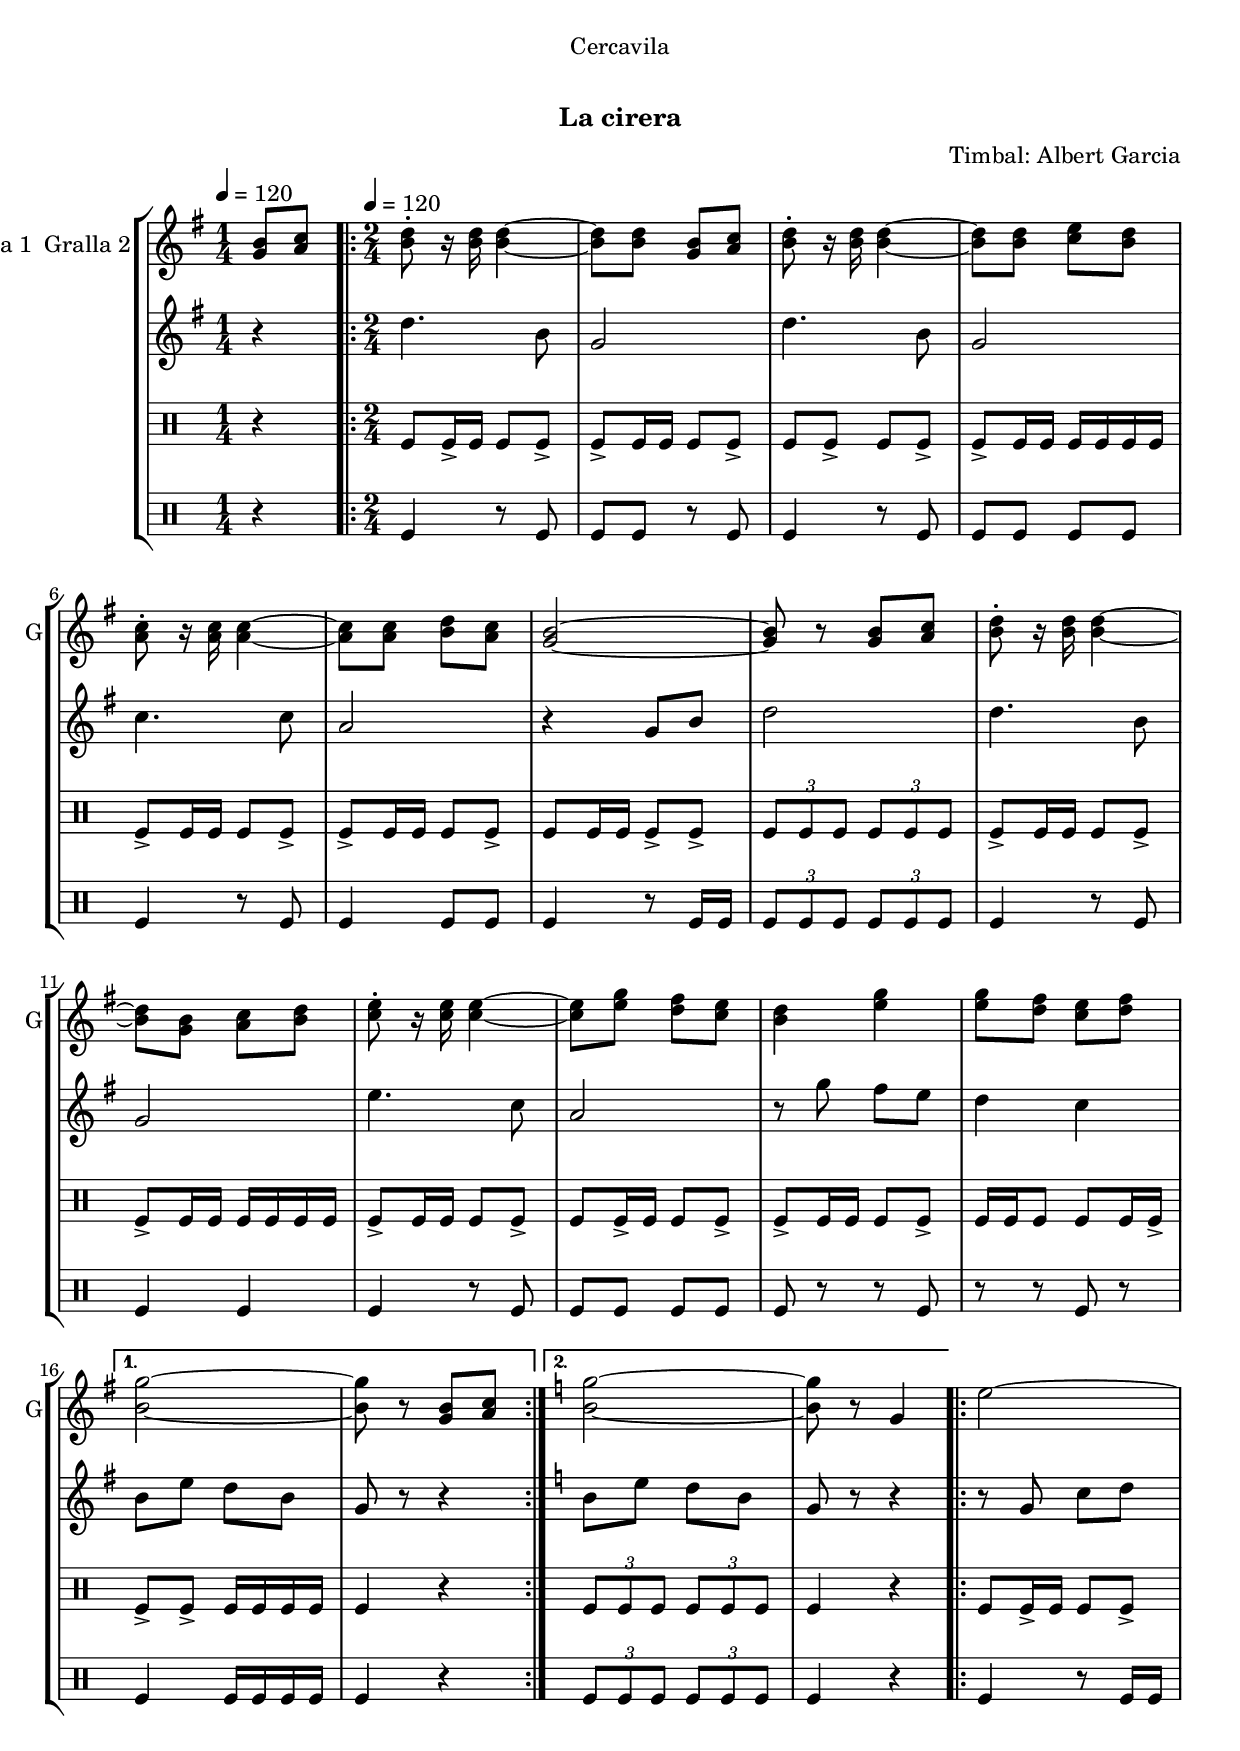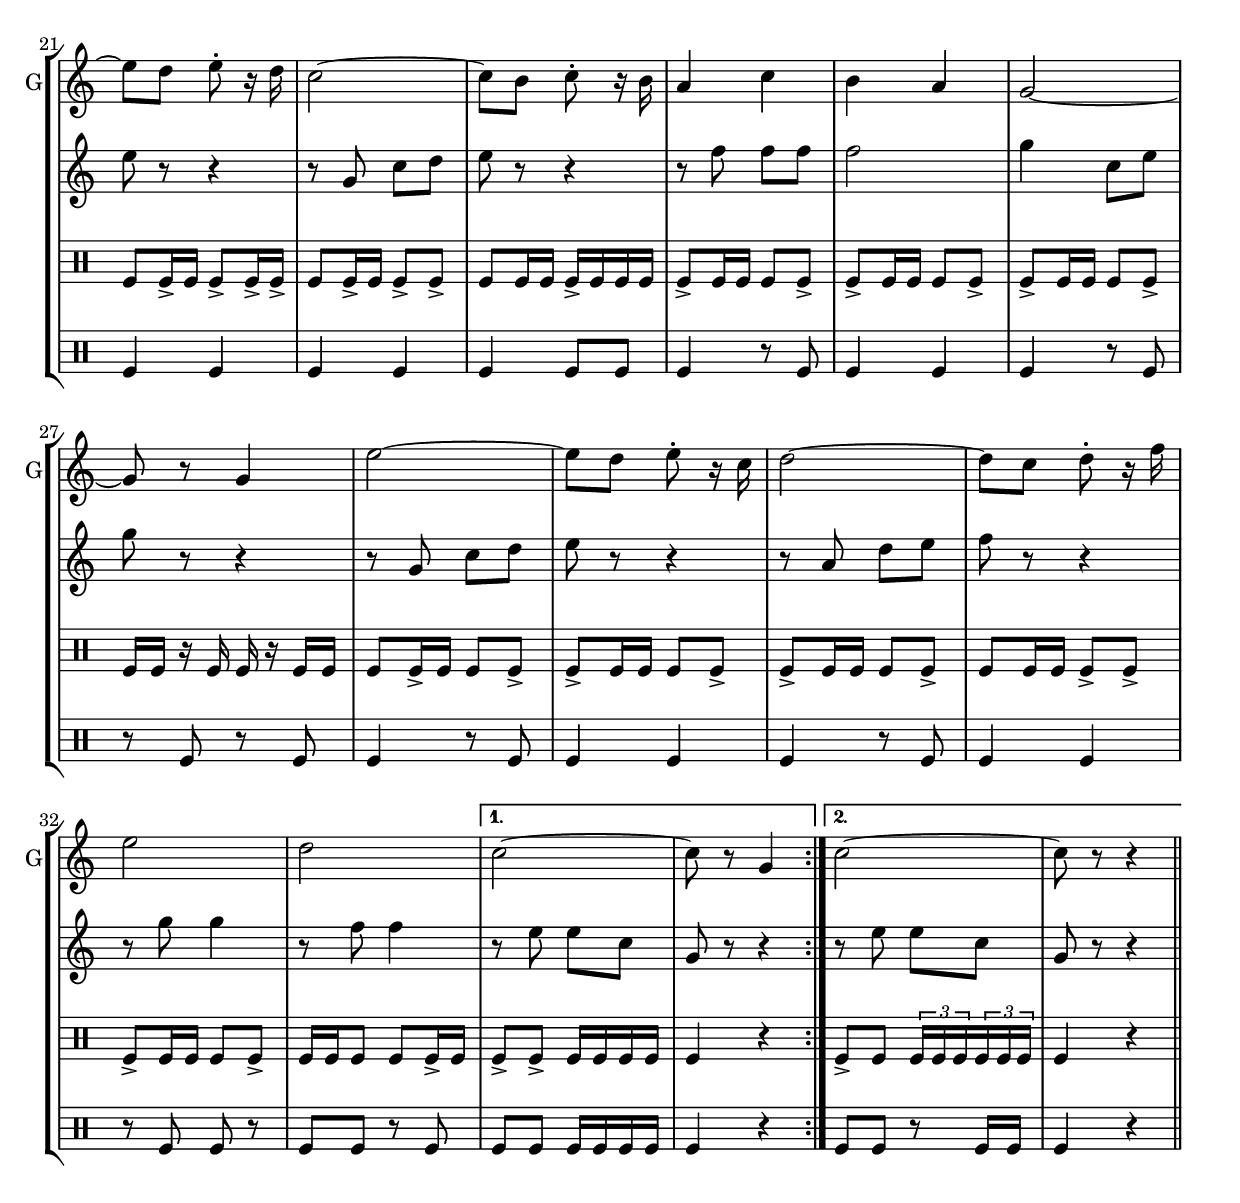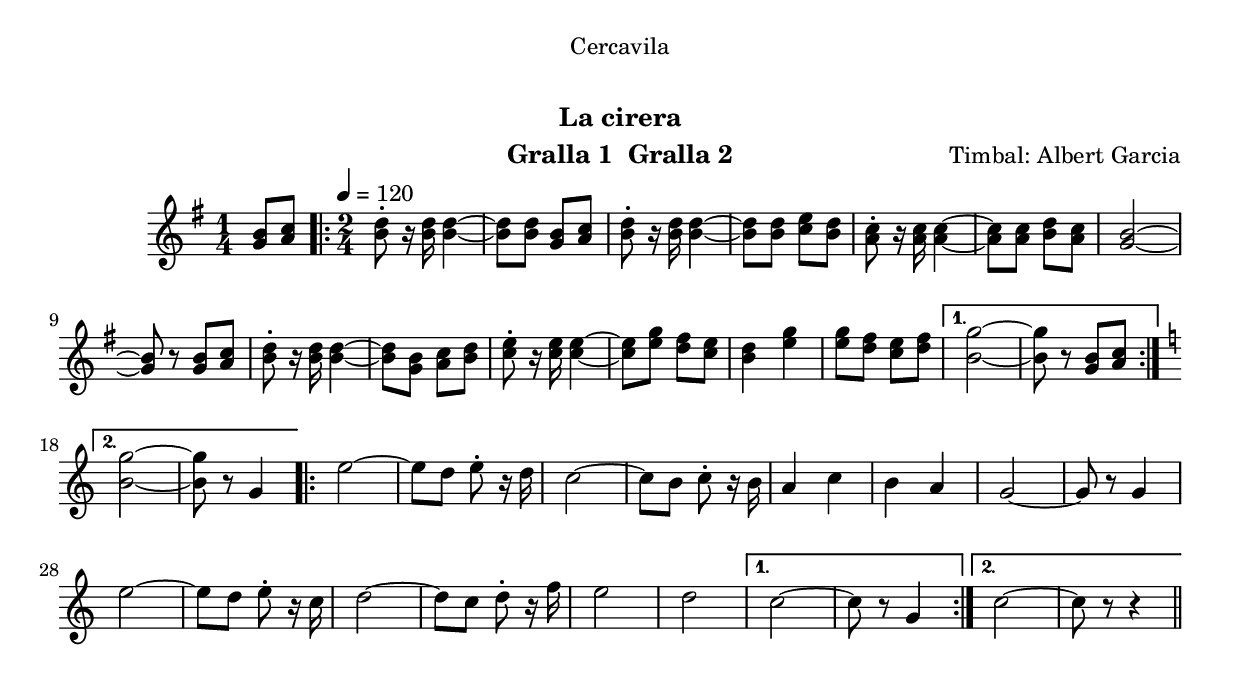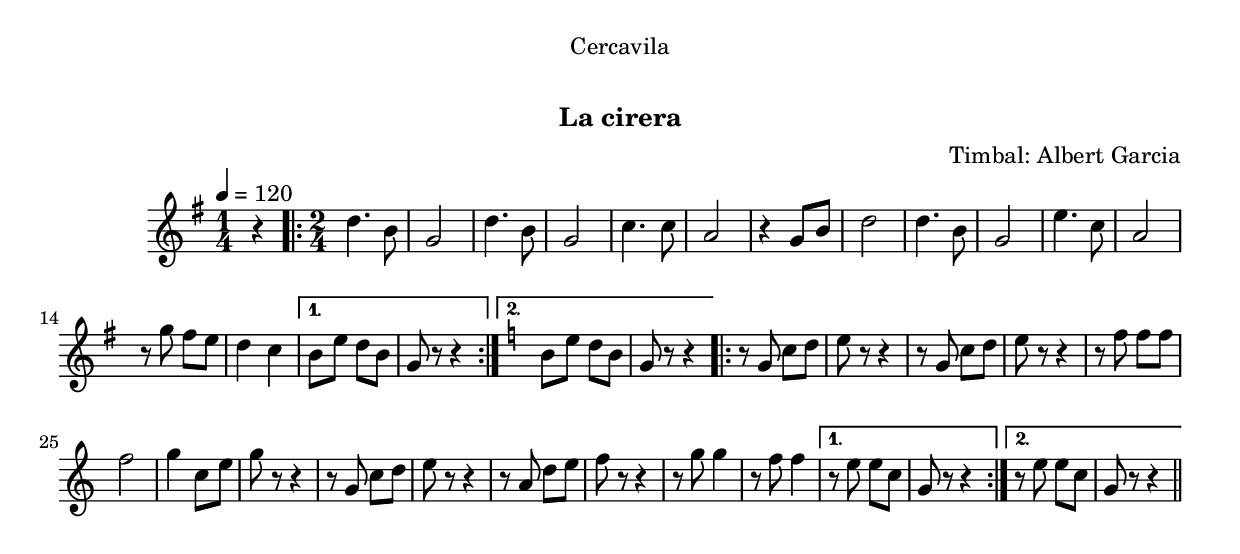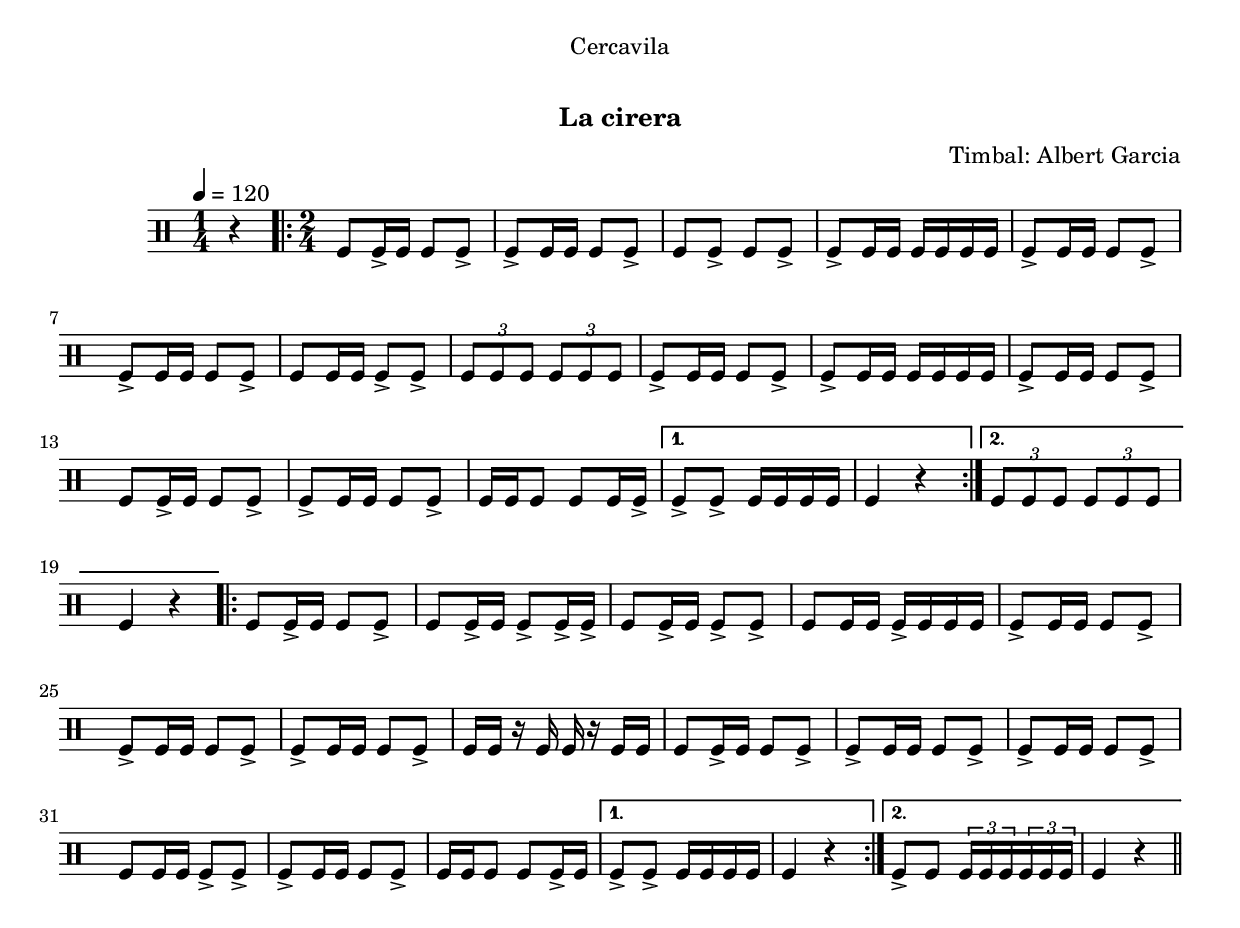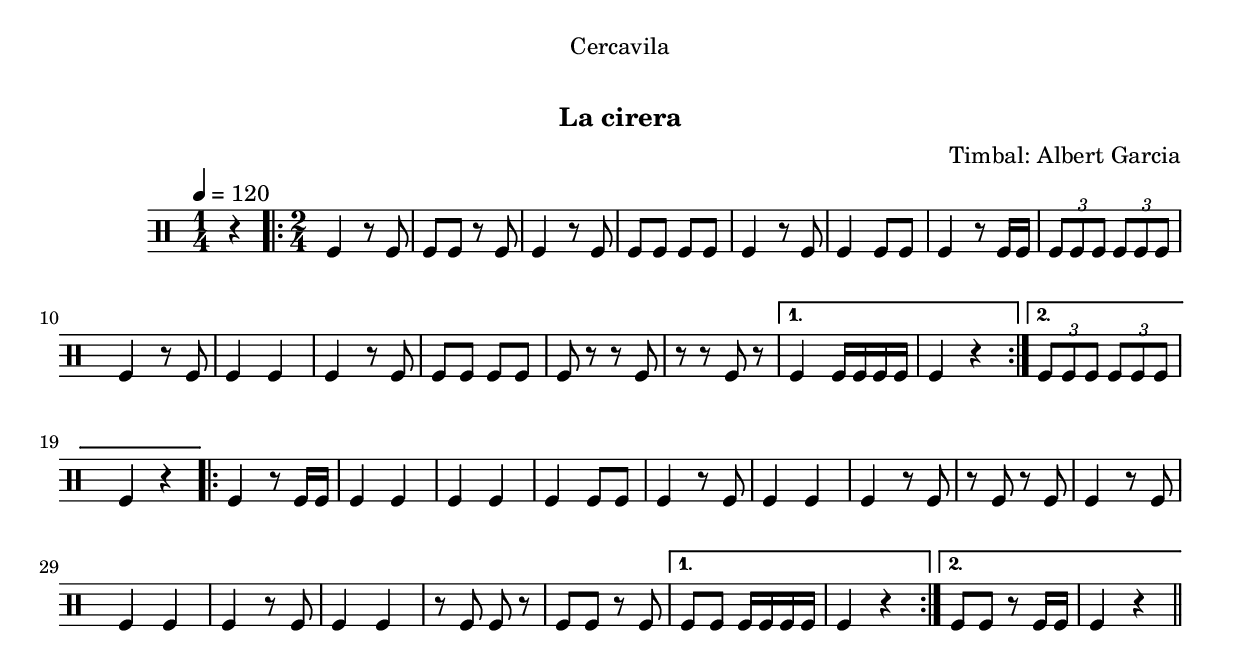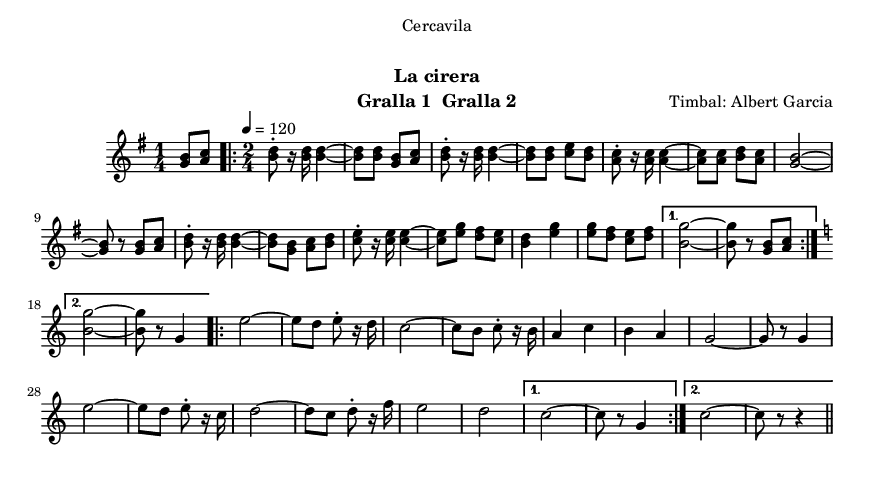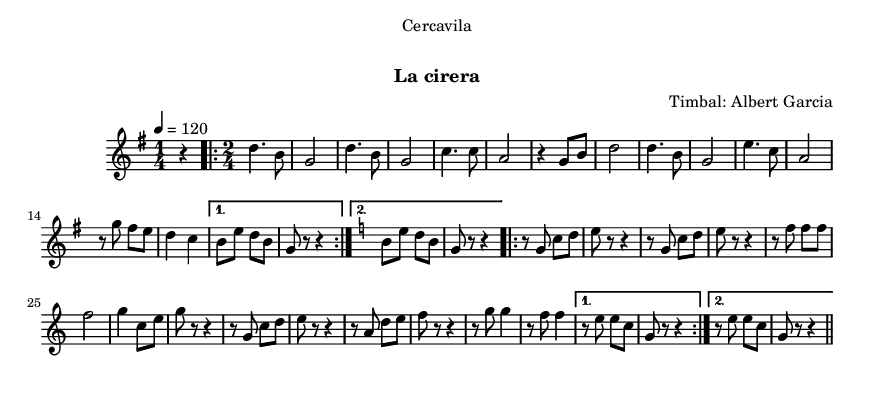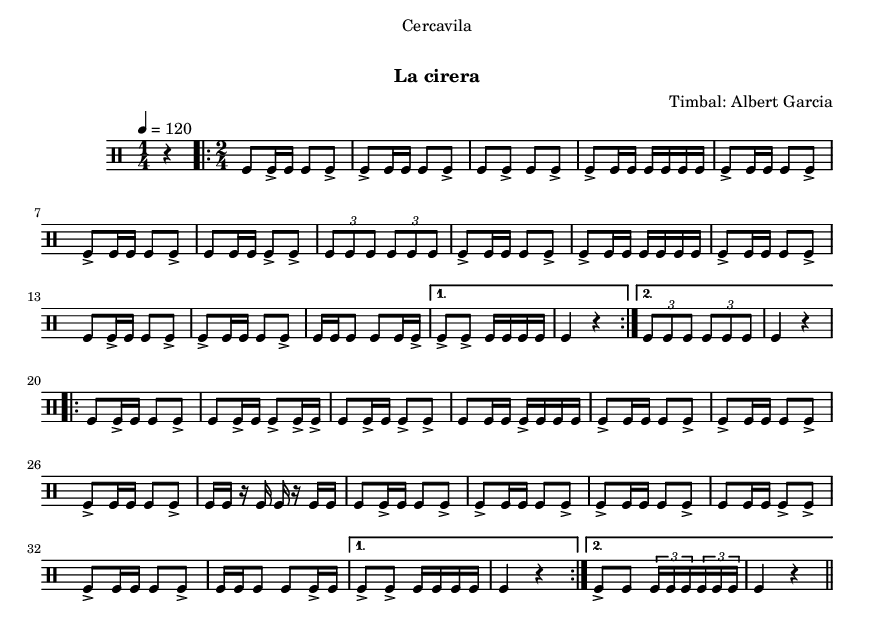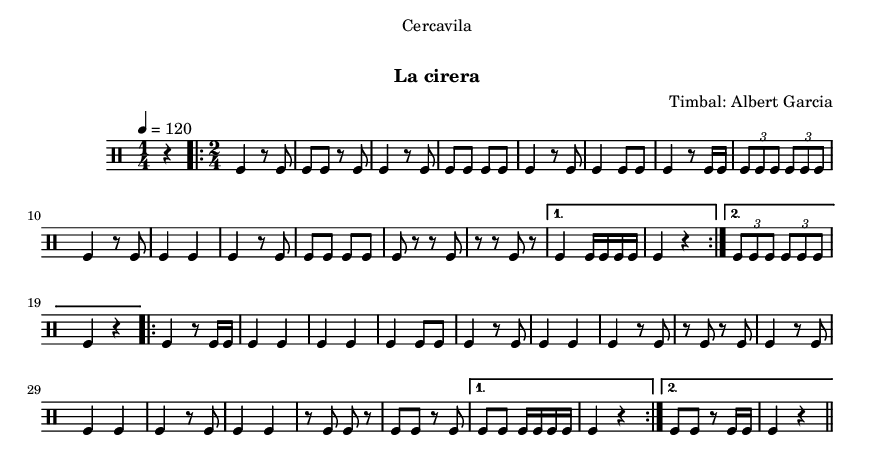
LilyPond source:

\version "2.16.0"

\header {
  dedication="Cercavila"
  title="   "
  subtitle="La cirera"
  subsubtitle=""
  poet=""
  meter=""
  piece=""
  composer="Timbal: Albert Garcia"
  arranger=""
  opus=""
  instrument=""
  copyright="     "
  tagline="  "
}

liniaroAa =
\relative g'
{
  \clef treble
  \key g \major
  \time 1/4
  <g b>8 <a c> \tempo 4 = 120  |
  \time 2/4   \repeat volta 2 { <b d>8-. r16 <b d> <b d>4 ~ ~  |
  <b d>8 <b d> <g b> <a c>  |
  <b d>8-. r16 <b d> <b d>4 ~ ~  |
  %05
  <b d>8 <b d> <c e> <b d>  |
  <a c>8-. r16 <a c> <a c>4 ~ ~  |
  <a c>8 <a c> <b d> <a c>  |
  <g b>2 ~ ~  |
  <g b>8 r <g b> <a c>  |
  %10
  <b d>8-. r16 <b d> <b d>4 ~ ~  |
  <b d>8 <g b> <a c> <b d>  |
  <c e>8-. r16 <c e> <c e>4 ~ ~  |
  <c e>8 <e g> <d fis> <c e>  |
  <b d>4 <e g>  |
  %15
  <e g>8 <d fis> <c e> <d fis> }
  \alternative { { <b g'>2 ~ ~  |
  <b g'>8 r <g b> <a c> }
  { \key c \major <b g'>2 ~ ~  |
  <b g'>8 r g4 } }
  %20
  \repeat volta 2 { e'2 ~  |
  e8 d e-. r16 d  |
  c2 ~  |
  c8 b c-. r16 b  |
  a4 c  |
  %25
  b4 a  |
  g2 ~  |
  g8 r g4  |
  e'2 ~  |
  e8 d e-. r16 c  |
  %30
  d2 ~  |
  d8 c d-. r16 f  |
  e2  |
  d2 }
  \alternative { { c2 ~  |
  %35
  c8 r g4 }
  { c2 ~  |
  c8 r r4 } } \bar "||" % kompletite
}

liniaroAb =
\relative d''
{
  \tempo 4 = 120
  \clef treble
  \key g \major
  \time 1/4
  r4  |
  \time 2/4   \repeat volta 2 { d4. b8  |
  g2  |
  d'4. b8  |
  %05
  g2  |
  c4. c8  |
  a2  |
  r4 g8 b  |
  d2  |
  %10
  d4. b8  |
  g2  |
  e'4. c8  |
  a2  |
  r8 g' fis e  |
  %15
  d4 c }
  \alternative { { b8 e d b  |
  g8 r r4 }
  { \key c \major b8 e d b  |
  g8 r r4 } }
  %20
  \repeat volta 2 { r8 g c d  |
  e8 r r4  |
  r8 g, c d  |
  e8 r r4  |
  r8 f f f  |
  %25
  f2  |
  g4 c,8 e  |
  g8 r r4  |
  r8 g, c d  |
  e8 r r4  |
  %30
  r8 a, d e  |
  f8 r r4  |
  r8 g g4  |
  r8 f f4 }
  \alternative { { r8 e e c  |
  %35
  g8 r r4 }
  { r8 e' e c  |
  g8 r r4 } } \bar "||" % kompletite
}

liniaroAc =
\drummode
{
  \tempo 4 = 120
  \time 1/4
  r4  |
  \time 2/4   \repeat volta 2 { tomfl8 tomfl16 -> tomfl tomfl8 tomfl ->  |
  tomfl8 -> tomfl16 tomfl tomfl8 tomfl ->  |
  tomfl8 tomfl -> tomfl tomfl ->  |
  %05
  tomfl8 -> tomfl16 tomfl tomfl tomfl tomfl tomfl  |
  tomfl8 -> tomfl16 tomfl tomfl8 tomfl ->  |
  tomfl8 -> tomfl16 tomfl tomfl8 tomfl ->  |
  tomfl8 tomfl16 tomfl tomfl8 -> tomfl ->  |
  \times 2/3 { tomfl8 tomfl tomfl } \times 2/3 { tomfl tomfl tomfl }  |
  %10
  tomfl8 -> tomfl16 tomfl tomfl8 tomfl ->  |
  tomfl8 -> tomfl16 tomfl tomfl tomfl tomfl tomfl  |
  tomfl8 -> tomfl16 tomfl tomfl8 tomfl ->  |
  tomfl8 tomfl16 -> tomfl tomfl8 tomfl ->  |
  tomfl8 -> tomfl16 tomfl tomfl8 tomfl ->  |
  %15
  tomfl16 tomfl tomfl8 tomfl tomfl16 tomfl -> }
  \alternative { { tomfl8 -> tomfl -> tomfl16 tomfl tomfl tomfl  |
  tomfl4 r }
  { \times 2/3 { tomfl8 tomfl tomfl } \times 2/3 { tomfl tomfl tomfl }  |
  tomfl4 r } }
  %20
  \repeat volta 2 { tomfl8 tomfl16 -> tomfl tomfl8 tomfl ->  |
  tomfl8 tomfl16 -> tomfl tomfl8 -> tomfl16 -> tomfl ->  |
  tomfl8 tomfl16 -> tomfl tomfl8 -> tomfl ->  |
  tomfl8 tomfl16 tomfl tomfl -> tomfl tomfl tomfl  |
  tomfl8 -> tomfl16 tomfl tomfl8 tomfl ->  |
  %25
  tomfl8 -> tomfl16 tomfl tomfl8 tomfl ->  |
  tomfl8 -> tomfl16 tomfl tomfl8 tomfl ->  |
  tomfl16 tomfl r tomfl tomfl r tomfl tomfl  |
  tomfl8 tomfl16 -> tomfl tomfl8 tomfl ->  |
  tomfl8 -> tomfl16 tomfl tomfl8 tomfl ->  |
  %30
  tomfl8 -> tomfl16 tomfl tomfl8 tomfl ->  |
  tomfl8 tomfl16 tomfl tomfl8 -> tomfl ->  |
  tomfl8 -> tomfl16 tomfl tomfl8 tomfl ->  |
  tomfl16 tomfl tomfl8 tomfl tomfl16 -> tomfl }
  \alternative { { tomfl8 -> tomfl -> tomfl16 tomfl tomfl tomfl  |
  %35
  tomfl4 r }
  { tomfl8 -> tomfl \times 2/3 { tomfl16 tomfl tomfl } \times 2/3 { tomfl tomfl tomfl }  |
  tomfl4 r } } \bar "||"
}

liniaroAd =
\drummode
{
  \tempo 4 = 120
  \time 1/4
  r4  |
  \time 2/4   \repeat volta 2 { tomfl4 r8 tomfl  |
  tomfl8 tomfl r tomfl  |
  tomfl4 r8 tomfl  |
  %05
  tomfl8 tomfl tomfl tomfl  |
  tomfl4 r8 tomfl  |
  tomfl4 tomfl8 tomfl  |
  tomfl4 r8 tomfl16 tomfl  |
  \times 2/3 { tomfl8 tomfl tomfl } \times 2/3 { tomfl tomfl tomfl }  |
  %10
  tomfl4 r8 tomfl  |
  tomfl4 tomfl  |
  tomfl4 r8 tomfl  |
  tomfl8 tomfl tomfl tomfl  |
  tomfl8 r r tomfl  |
  %15
  r8 r tomfl r }
  \alternative { { tomfl4 tomfl16 tomfl tomfl tomfl  |
  tomfl4 r }
  { \times 2/3 { tomfl8 tomfl tomfl } \times 2/3 { tomfl tomfl tomfl }  |
  tomfl4 r } }
  %20
  \repeat volta 2 { tomfl4 r8 tomfl16 tomfl  |
  tomfl4 tomfl  |
  tomfl4 tomfl  |
  tomfl4 tomfl8 tomfl  |
  tomfl4 r8 tomfl  |
  %25
  tomfl4 tomfl  |
  tomfl4 r8 tomfl  |
  r8 tomfl r tomfl  |
  tomfl4 r8 tomfl  |
  tomfl4 tomfl  |
  %30
  tomfl4 r8 tomfl  |
  tomfl4 tomfl  |
  r8 tomfl tomfl r  |
  tomfl8 tomfl r tomfl }
  \alternative { { tomfl8 tomfl tomfl16 tomfl tomfl tomfl  |
  %35
  tomfl4 r }
  { tomfl8 tomfl r tomfl16 tomfl  |
  tomfl4 r } } \bar "||"
}

\book {

\paper {
  print-page-number = false
}

\bookpart {
  \score {
    \new StaffGroup {
      \override Score.RehearsalMark #'self-alignment-X = #LEFT
      <<
        \new Staff \with {instrumentName = #"Gralla 1  Gralla 2" shortInstrumentName = #"G"} \liniaroAa
        \new Staff \with {instrumentName = #"" shortInstrumentName = #" "} \liniaroAb
        \new DrumStaff \with {instrumentName = #"" shortInstrumentName = #" "} \liniaroAc
        \new DrumStaff \with {instrumentName = #"" shortInstrumentName = #" "} \liniaroAd
      >>
    }
    \layout {}
  }\score { \unfoldRepeats
    \new StaffGroup {
      \override Score.RehearsalMark #'self-alignment-X = #LEFT
      <<
        \new Staff \with {instrumentName = #"Gralla 1  Gralla 2" shortInstrumentName = #"G"} \liniaroAa
        \new Staff \with {instrumentName = #"" shortInstrumentName = #" "} \liniaroAb
        \new DrumStaff \with {instrumentName = #"" shortInstrumentName = #" "} \liniaroAc
        \new DrumStaff \with {instrumentName = #"" shortInstrumentName = #" "} \liniaroAd
      >>
    }
    \midi {}
  }
}

\bookpart {
  \header {instrument="Gralla 1  Gralla 2"}
  \score {
    \new StaffGroup {
      \override Score.RehearsalMark #'self-alignment-X = #LEFT
      <<
        \new Staff \liniaroAa
      >>
    }
    \layout {}
  }\score { \unfoldRepeats
    \new StaffGroup {
      \override Score.RehearsalMark #'self-alignment-X = #LEFT
      <<
        \new Staff \liniaroAa
      >>
    }
    \midi {}
  }
}

\bookpart {
  \header {instrument=""}
  \score {
    \new StaffGroup {
      \override Score.RehearsalMark #'self-alignment-X = #LEFT
      <<
        \new Staff \liniaroAb
      >>
    }
    \layout {}
  }\score { \unfoldRepeats
    \new StaffGroup {
      \override Score.RehearsalMark #'self-alignment-X = #LEFT
      <<
        \new Staff \liniaroAb
      >>
    }
    \midi {}
  }
}

\bookpart {
  \header {instrument=""}
  \score {
    \new StaffGroup {
      \override Score.RehearsalMark #'self-alignment-X = #LEFT
      <<
        \new DrumStaff \liniaroAc
      >>
    }
    \layout {}
  }\score { \unfoldRepeats
    \new StaffGroup {
      \override Score.RehearsalMark #'self-alignment-X = #LEFT
      <<
        \new DrumStaff \liniaroAc
      >>
    }
    \midi {}
  }
}

\bookpart {
  \header {instrument=""}
  \score {
    \new StaffGroup {
      \override Score.RehearsalMark #'self-alignment-X = #LEFT
      <<
        \new DrumStaff \liniaroAd
      >>
    }
    \layout {}
  }\score { \unfoldRepeats
    \new StaffGroup {
      \override Score.RehearsalMark #'self-alignment-X = #LEFT
      <<
        \new DrumStaff \liniaroAd
      >>
    }
    \midi {}
  }
}

}

\book {

\paper {
  print-page-number = false
  #(set-paper-size "a6landscape")
  #(layout-set-staff-size 14)
}

\bookpart {
  \header {instrument="Gralla 1  Gralla 2"}
  \score {
    \new StaffGroup {
      \override Score.RehearsalMark #'self-alignment-X = #LEFT
      <<
        \new Staff \liniaroAa
      >>
    }
    \layout {}
  }
}

\bookpart {
  \header {instrument=""}
  \score {
    \new StaffGroup {
      \override Score.RehearsalMark #'self-alignment-X = #LEFT
      <<
        \new Staff \liniaroAb
      >>
    }
    \layout {}
  }
}

\bookpart {
  \header {instrument=""}
  \score {
    \new StaffGroup {
      \override Score.RehearsalMark #'self-alignment-X = #LEFT
      <<
        \new DrumStaff \liniaroAc
      >>
    }
    \layout {}
  }
}

\bookpart {
  \header {instrument=""}
  \score {
    \new StaffGroup {
      \override Score.RehearsalMark #'self-alignment-X = #LEFT
      <<
        \new DrumStaff \liniaroAd
      >>
    }
    \layout {}
  }
}

}

